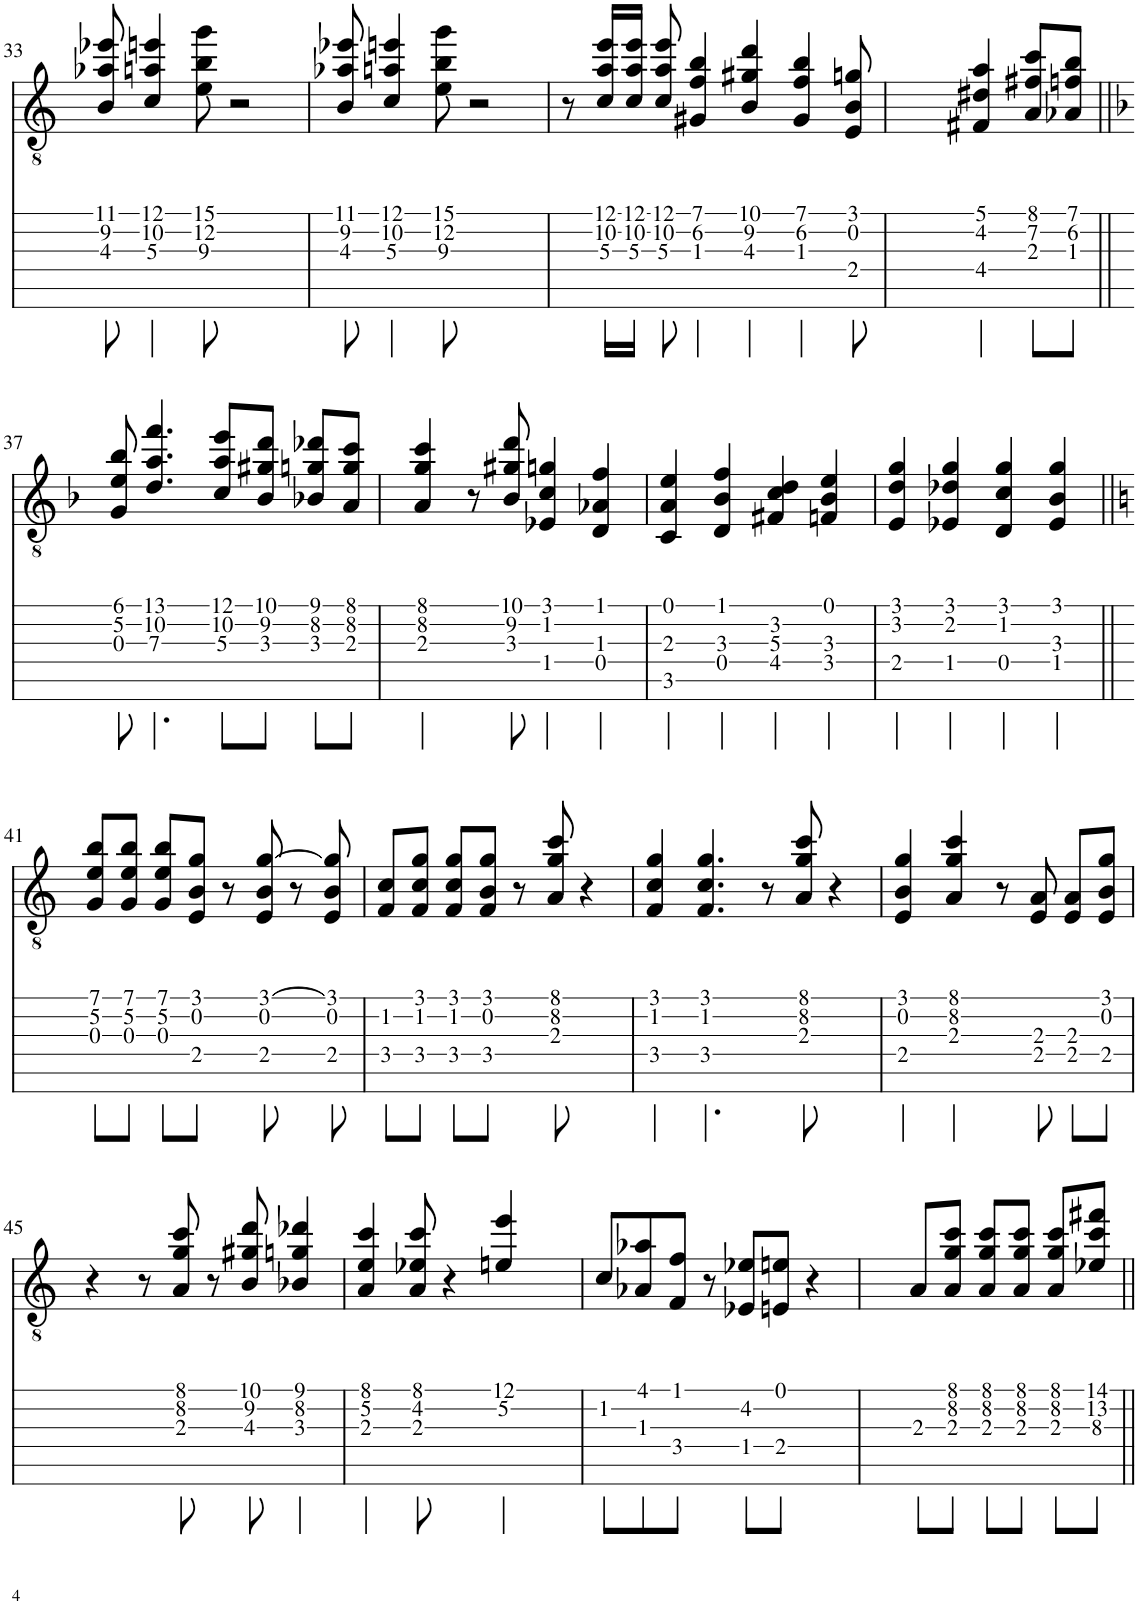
**kern	**kern
*part1	*part1
*staff2	*staff1
*I"Electric Guitar	*
*I'El. Guit.	*
!!LO:PB:g=z
*clefGv2	*clefGv2
*k[]	*k[]
*M4/4	*M4/4
*met(c)	*met(c)
=33	=33
8B\ 8a-X\ 8ee-X\	8B/ 8a-X/ 8ee-X/
4c\ 4an\ 4een\	4c/ 4an/ 4een/
8e\ 8b\ 8gg\	8e\ 8b\ 8gg\
2r	2r
=34	=34
8B\ 8a-X\ 8ee-X\	8B/ 8a-X/ 8ee-X/
4c\ 4an\ 4een\	4c/ 4an/ 4een/
8e\ 8b\ 8gg\	8e\ 8b\ 8gg\
2r	2r
=35	=35
8r	8r
16c\ 16a\ 16ee\LL	16c/ 16a/ 16ee/LL
16c\ 16a\ 16ee\JJ	16c/ 16a/ 16ee/JJ
8c\ 8a\ 8ee\	8c/ 8a/ 8ee/
4G#X\ 4f\ 4b\	4G#X/ 4f/ 4b/
4B\ 4g#X\ 4dd\	4B/ 4g#X/ 4dd/
[8G#\ [8f\ [8b\	[8G#/ [8f/ [8b/
8ryy	8ryy
8E\ 8B\ 8gn\	8E/ 8B/ 8gn/
=36	=36
2ryy	2ryy
8G#\] 8f\] 8b\]	8G#/] 8f/] 8b/]
8ryy	8ryy
4F#X\ 4d#X\ 4a\	4F#X/ 4d#X/ 4a/
8A\ 8f#X\ 8cc\L	8A/ 8f#X/ 8cc/L
8A-X\ 8fn\ 8b\J	8A-X/ 8fn/ 8b/J
!!LO:LB:g=z
=37||	=37||
*k[b-]	*k[b-]
8G\ 8e\ 8b-\	8G/ 8e/ 8b-/
4.d\ 4.a\ 4.ff\	4.d/ 4.a/ 4.ff/
8c\ 8a\ 8ee\L	8c/ 8a/ 8ee/L
8B-\ 8g#X\ 8dd\J	8B-/ 8g#X/ 8dd/J
8B-X\ 8gn\ 8dd-X\L	8B-X/ 8gn/ 8dd-X/L
8A\ 8g\ 8cc\J	8A/ 8g/ 8cc/J
=38	=38
8ryy	8ryy
4A\ 4g\ 4cc\	4A/ 4g/ 4cc/
8r	8r
8B-\ 8g#X\ 8dd\	8B-/ 8g#X/ 8dd/
4E-X\ 4c\ 4gn\	4E-X/ 4c/ 4gn/
[8D\ [8A-X\ [8f\	[8D/ [8A-X/ [8f/
=39	=39
4C\ 4A\ 4e\	4C/ 4A/ 4e/
8D\] 8A-\] 8f\]	8D/] 8A-/] 8f/]
4D\ 4B-\ 4f\	4D/ 4B-/ 4f/
4F#X\ 4c\ 4d\	4F#X/ 4c/ 4d/
4Fn\ 4B-\ 4e\	4Fn/ 4B-/ 4e/
=40	=40
4E\ 4d\ 4g\	4E/ 4d/ 4g/
4E-X\ 4d-X\ 4g\	4E-X/ 4d-X/ 4g/
4D\ 4c\ 4g\	4D/ 4c/ 4g/
4E-\ 4B-\ 4g\	4E-/ 4B-/ 4g/
!!LO:LB:g=z
=41||	=41||
*k[]	*k[]
8G\ 8e\ 8b\L	8G/ 8e/ 8b/L
8G\ 8e\ 8b\J	8G/ 8e/ 8b/J
8G\ 8e\ 8b\L	8G/ 8e/ 8b/L
8E\ 8B\ 8g\J	8E/ 8B/ 8g/J
8r	8r
8E\ 8B\ [>8g\	8E/ 8B/ [>8g/
8r	8r
8E\ 8B\ 8g\]	8E/ 8B/ 8g/]
=42	=42
8F\ 8c\L	8F/ 8c/L
8F\ 8c\ 8g\J	8F/ 8c/ 8g/J
8F\ 8c\ 8g\L	8F/ 8c/ 8g/L
8F\ 8B\ 8g\J	8F/ 8B/ 8g/J
8r	8r
8A\ 8g\ 8cc\	8A/ 8g/ 8cc/
4r	4r
=43	=43
4F\ 4c\ 4g\	4F/ 4c/ 4g/
4.F\ 4.c\ 4.g\	4.F/ 4.c/ 4.g/
8r	8r
8A\ 8g\ 8cc\	8A/ 8g/ 8cc/
8r	8r
=44	=44
4E\ 4B\ 4g\	4E/ 4B/ 4g/
8r	8r
4A\ 4g\ 4cc\	4A/ 4g/ 4cc/
8r	8r
8E\ 8A\	8E/ 8A/
8E\ 8A\L	8E/ 8A/L
8E\ 8B\ 8g\J	8E/ 8B/ 8g/J
!!LO:LB:g=z
=45	=45
4r	4r
8r	8r
8A\ 8g\ 8cc\	8A/ 8g/ 8cc/
8r	8r
8B\ 8g#X\ 8dd\	8B/ 8g#X/ 8dd/
4B-X\ 4gn\ 4dd-X\	4B-X/ 4gn/ 4dd-X/
=46	=46
4A\ 4e\ 4cc\	4A/ 4e/ 4cc/
8A\ 8e-X\ 8cc\	8A/ 8e-X/ 8cc/
4r	4r
4en\ 4ee\	4en/ 4ee/
8ryy	8ryy
=47	=47
8c\L	8c/L
8A-X\ 8a-X\	8A-X/ 8a-X/
8F\ 8f\J	8F/ 8f/J
8r	8r
8E-X\ 8e-X\L	8E-X/ 8e-X/L
8En\ 8en\J	8En/ 8en/J
4r	4r
=48	=48
4ryy	4ryy
8A\L	8A/L
8A\ 8g\ 8cc\J	8A/ 8g/ 8cc/J
8A\ 8g\ 8cc\L	8A/ 8g/ 8cc/L
8A\ 8g\ 8cc\J	8A/ 8g/ 8cc/J
8A\ 8g\ 8cc\L	8A/ 8g/ 8cc/L
8e-X\ 8cc\ 8ff#X\J	8e-X/ 8cc/ 8ff#X/J
=||	=||
*-	*-
